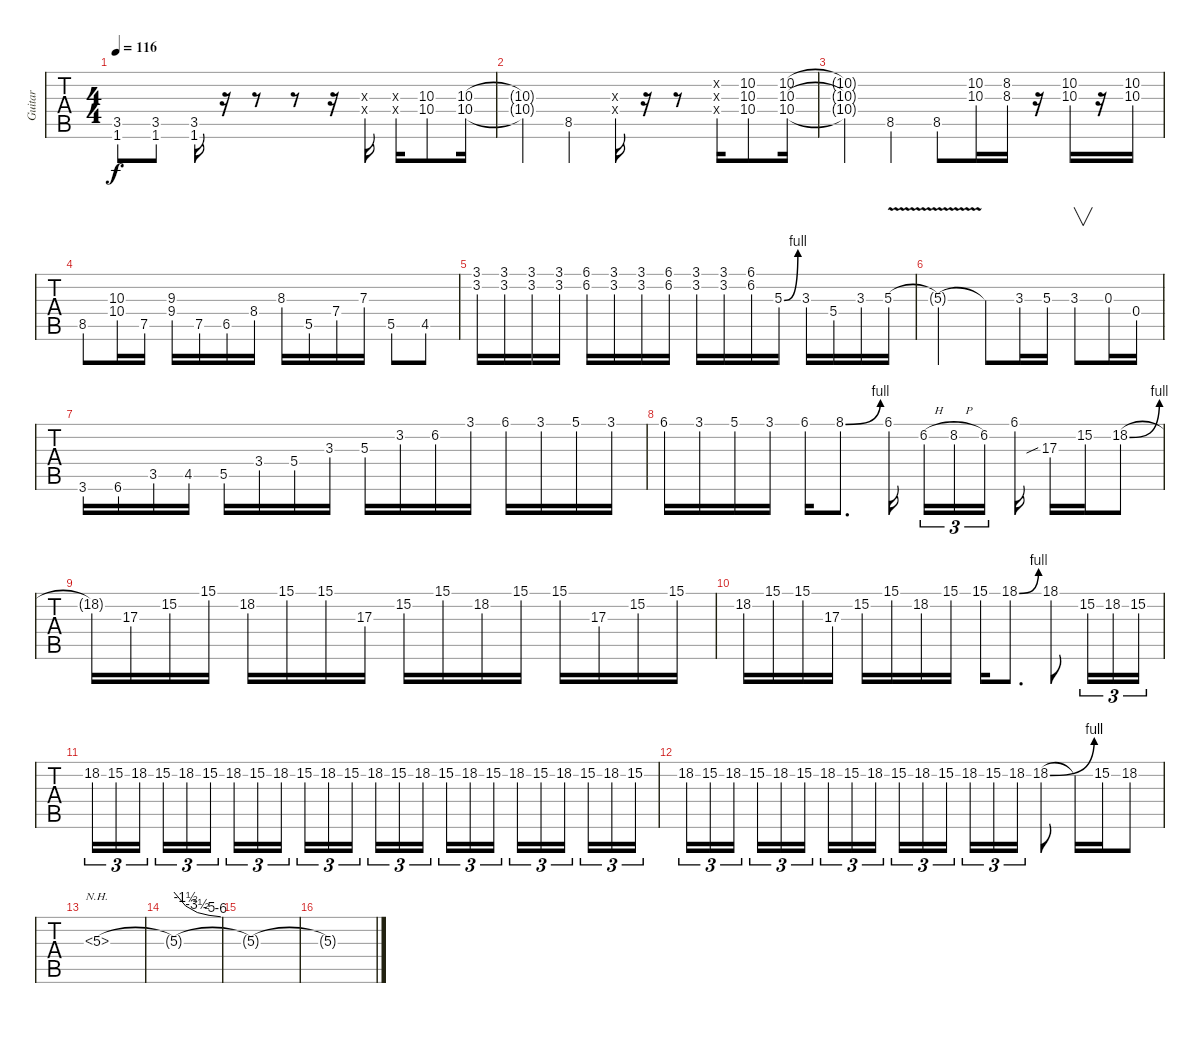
\track ("Guitar" "Guitar") {instrument distortionguitar}
\staff {tabs}
\tuning (E4 B3 G3 D3 A2 E2) {hide}
\ts (4 4)
\tempo 116
\clef g2
\ks c
(3.5{t} 1.6{t}).8{dy f} (3.5 1.6).8 (3.5 1.6).16 r.16 r.8 r.8 r.16 (-1.3{x} -1.4{x}).16 (-1.3{x} -1.4{x}).16 (10.3 10.4).8 (10.3 10.4).16 |
(10.3{t} 10.4{t}).4 8.5.4 (-1.3{x} -1.4{x}).16 r.16 r.8 (-1.2{x} -1.3{x} -1.4{x}).16 (10.2 10.3 10.4).8 (10.2 10.3 10.4).16 |
(10.2{t} 10.3{t} 10.4{t}).4 8.5.4 8.5.8 (10.2 10.3).16 (8.2 8.3).16 r.16 (10.2 10.3).16 r.16 (10.2 10.3).16 |
8.5.8 (10.3 10.4).16 7.5.16 (9.3 9.4).16 7.5.16 6.5.16 8.4.16 8.3.16 5.5.16 7.4.16 7.3.16 5.5.8 4.5.8 |
(3.1 3.2).16 (3.1 3.2).16 (3.1 3.2).16 (3.1 3.2).16 (6.1 6.2).16 (3.1 3.2).16 (3.1 3.2).16 (6.1 6.2).16 (3.1 3.2).16 (3.1 3.2).16 (6.1 6.2).16 5.3{be (bend 0 0 60 4)}.16 3.3.16 5.4.16 3.3.16 5.3{v}.16 |
5.3{t}.2 5.3{t}.8 3.3.16 5.3.16 3.3.8{v} 0.3.16 0.4.16 |
3.6.16 6.6.16 3.5.16 4.5.16 5.5.16 3.4.16 5.4.16 3.3.16 5.3.16 3.2.16 6.2.16 3.1.16 6.1.16 3.1.16 5.1.16 3.1.16 |
6.1.16 3.1.16 5.1.16 3.1.16 6.1.16 8.1{be (bend 0 0 60 4)}.8{d} 6.1.16{beam splitsecondary} 6.2{h}.16{tu (3 2)} 8.2{h}.16{tu (3 2)} 6.2.16{tu (3 2) beam splitsecondary} 6.1.16 17.3{sib}.16 15.2.16 18.2{be (bend 0 0 60 4)}.8 |
18.2{t}.16 17.3.16 15.2.16 15.1.16 18.2.16 15.1.16 15.1.16 17.3.16 15.2.16 15.1.16 18.2.16 15.1.16 15.1.16 17.3.16 15.2.16 15.1.16 |
18.2.16 15.1.16 15.1.16 17.3.16 15.2.16 15.1.16 18.2.16 15.1.16 15.1.16 18.1{be (bend 0 0 60 4)}.8{d} 18.1.8 15.2.16{tu (3 2)} 18.2.16{tu (3 2)} 15.2.16{tu (3 2)} |
18.2.16{tu (3 2)} 15.2.16{tu (3 2)} 18.2.16{tu (3 2) beam splitsecondary} 15.2.16{tu (3 2)} 18.2.16{tu (3 2)} 15.2.16{tu (3 2)} 18.2.16{tu (3 2)} 15.2.16{tu (3 2)} 18.2.16{tu (3 2) beam splitsecondary} 15.2.16{tu (3 2)} 18.2.16{tu (3 2)} 15.2.16{tu (3 2)} 18.2.16{tu (3 2)} 15.2.16{tu (3 2)} 18.2.16{tu (3 2) beam splitsecondary} 15.2.16{tu (3 2)} 18.2.16{tu (3 2)} 15.2.16{tu (3 2)} 18.2.16{tu (3 2)} 15.2.16{tu (3 2)} 18.2.16{tu (3 2) beam splitsecondary} 15.2.16{tu (3 2)} 18.2.16{tu (3 2)} 15.2.16{tu (3 2)} |
18.2.16{tu (3 2)} 15.2.16{tu (3 2)} 18.2.16{tu (3 2) beam splitsecondary} 15.2.16{tu (3 2)} 18.2.16{tu (3 2)} 15.2.16{tu (3 2)} 18.2.16{tu (3 2)} 15.2.16{tu (3 2)} 18.2.16{tu (3 2) beam splitsecondary} 15.2.16{tu (3 2)} 18.2.16{tu (3 2)} 15.2.16{tu (3 2)} 18.2.16{tu (3 2)} 15.2.16{tu (3 2)} 18.2.16{tu (3 2)} 18.2{be (bend 0 0 60 4)}.8 18.2{t}.16 15.2.16 18.2.8 |
5.3{nh}.1 |
5.3{t}.1{tbe (custom default 0 0 15 -6 30 -14 45 -20 60 -24)} |
5.3{t}.1 |
5.3{t}.1
